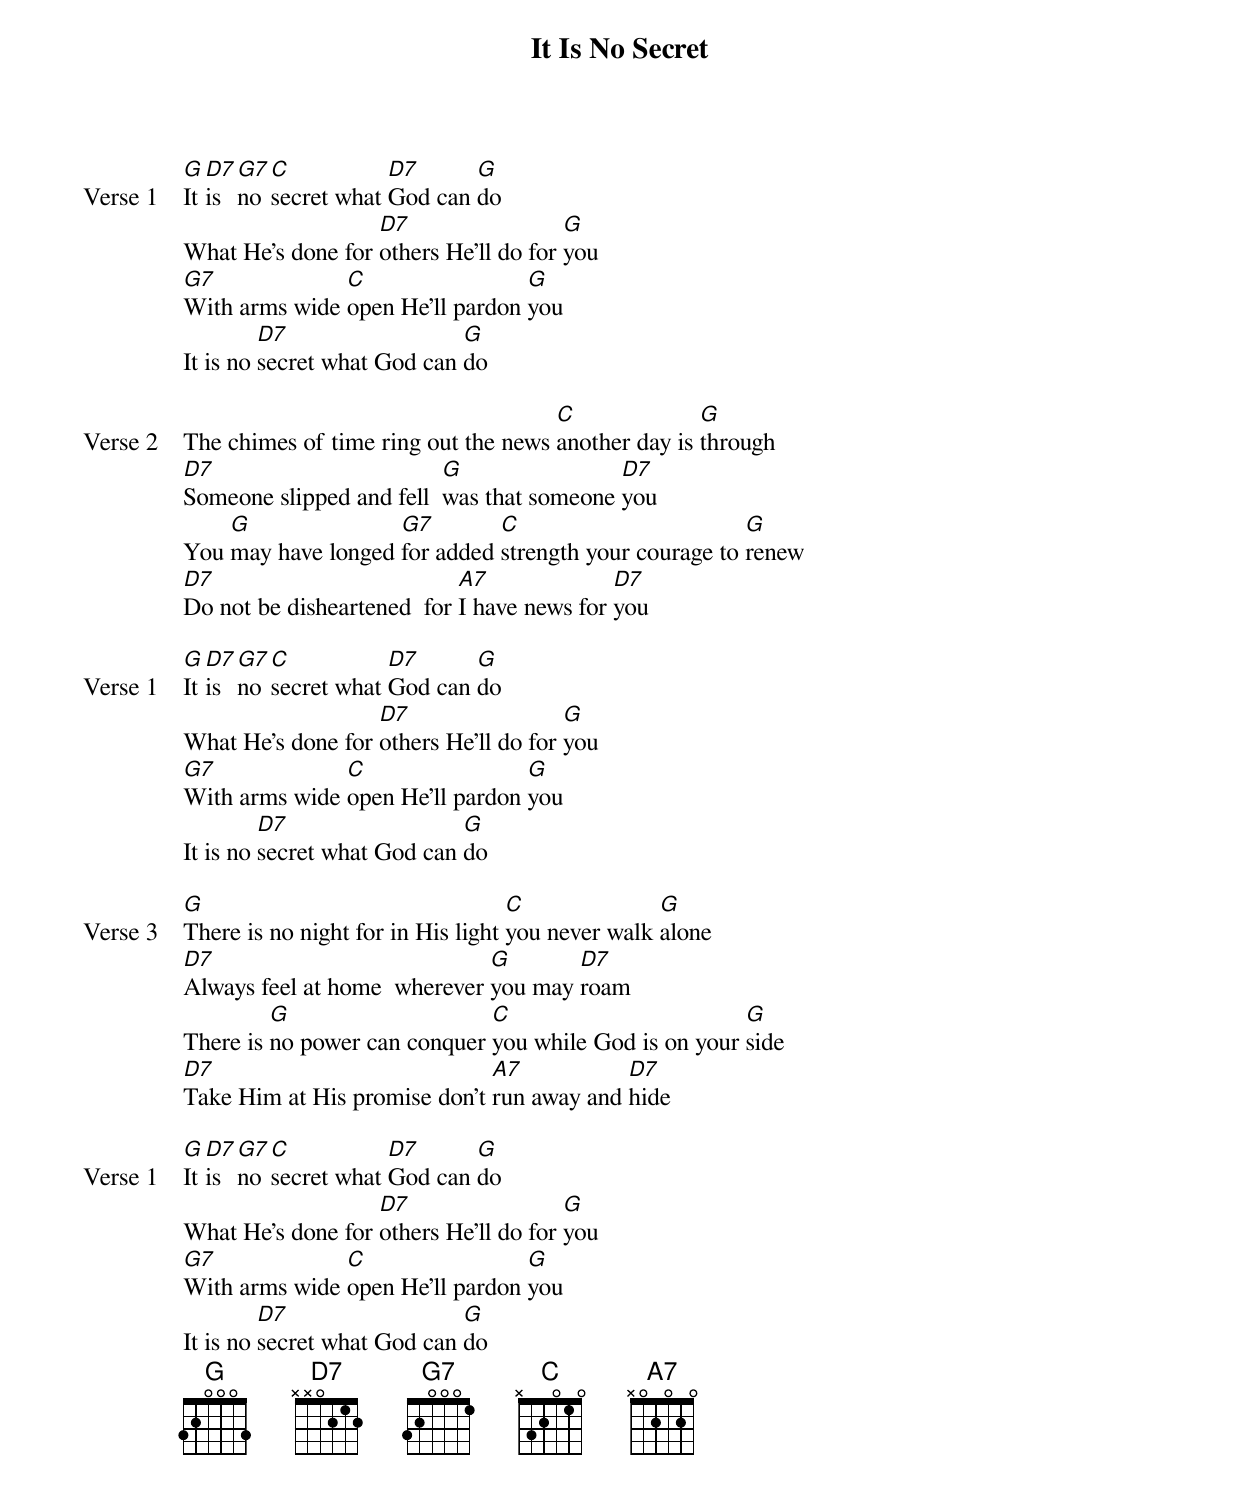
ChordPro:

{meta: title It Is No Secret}
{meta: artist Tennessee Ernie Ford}
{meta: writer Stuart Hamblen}

{start_of_verse: Verse 1}
[G]It [D7]is [G7]no [C]secret what [D7]God can [G]do
What He's done for [D7]others He'll do for [G]you
[G7]With arms wide [C]open He'll pardon [G]you
It is no [D7]secret what God can [G]do
{end_of_verse}

{start_of_verse: Verse 2}
The chimes of time ring out the news [C]another day is [G]through
[D7]Someone slipped and fell  [G]was that someone [D7]you
You [G]may have longed [G7]for added [C]strength your courage to [G]renew
[D7]Do not be disheartened  for [A7]I have news for [D7]you
{end_of_verse}

{start_of_verse: Verse 1}
[G]It [D7]is [G7]no [C]secret what [D7]God can [G]do
What He's done for [D7]others He'll do for [G]you
[G7]With arms wide [C]open He'll pardon [G]you
It is no [D7]secret what God can [G]do
{end_of_verse}

{start_of_verse: Verse 3}
[G]There is no night for in His light [C]you never walk [G]alone
[D7]Always feel at home  wherever [G]you may [D7]roam
There is [G]no power can conquer [C]you while God is on your [G]side
[D7]Take Him at His promise don't [A7]run away and [D7]hide
{end_of_verse}

{start_of_verse: Verse 1}
[G]It [D7]is [G7]no [C]secret what [D7]God can [G]do
What He's done for [D7]others He'll do for [G]you
[G7]With arms wide [C]open He'll pardon [G]you
It is no [D7]secret what God can [G]do
{end_of_verse}
